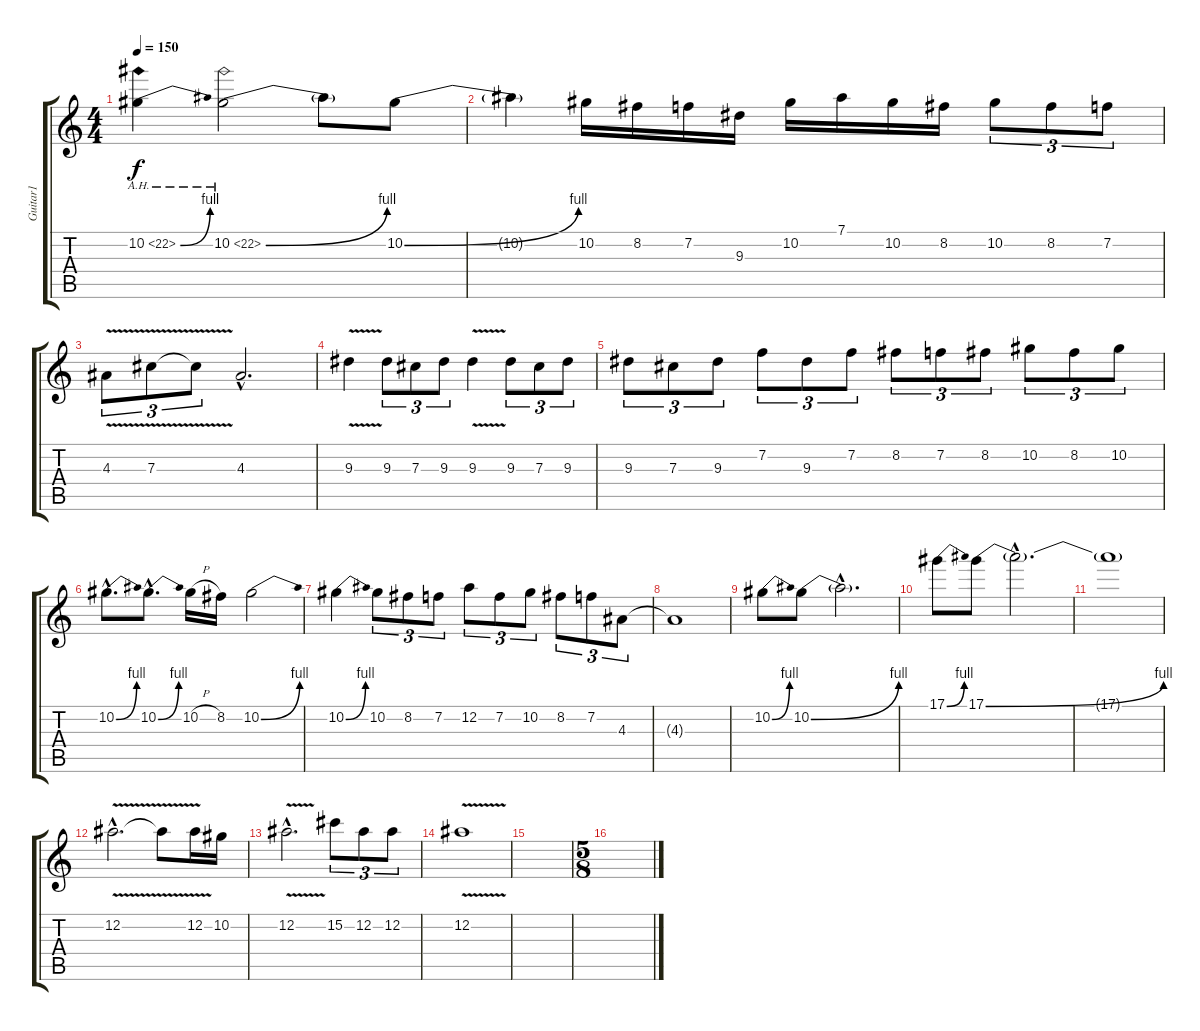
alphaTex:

\track ("Guitar1" "Guitar1") {instrument distortionguitar}
\staff {score tabs}
\tuning (Eb4 Bb3 Gb3 Db3 Ab2 Eb2) {hide}
\ts (4 4)
\tempo 150
\clef g2
\ks c
10.2{be (bend 0 0 60 4) ah 12}.4{dy f} 10.2{be (bend 0 0 60 4) ah 12}.2 10.2{t}.8 10.2{be (bend 0 0 60 4)}.8 |
10.2{t}.4 10.2.16 8.2.16 7.2.16 9.3.16 10.2.16 7.1.16 10.2.16 8.2.16 10.2.8{tu (3 2)} 8.2.8{tu (3 2)} 7.2.8{tu (3 2)} |
4.3{v}.8{tu (3 2)} 7.3{v}.8{tu (3 2)} 7.3{t}.8{tu (3 2)} 4.3{hac}.2{d} |
9.3{v}.4 9.3.8{tu (3 2)} 7.3.8{tu (3 2)} 9.3.8{tu (3 2)} 9.3{v}.4 9.3.8{tu (3 2)} 7.3.8{tu (3 2)} 9.3.8{tu (3 2)} |
9.3.8{tu (3 2)} 7.3.8{tu (3 2)} 9.3.8{tu (3 2)} 7.2.8{tu (3 2)} 9.3.8{tu (3 2)} 7.2.8{tu (3 2)} 8.2.8{tu (3 2)} 7.2.8{tu (3 2)} 8.2.8{tu (3 2)} 10.2.8{tu (3 2)} 8.2.8{tu (3 2)} 10.2.8{tu (3 2)} |
10.2{be (bend 0 0 60 4) hac}.8{d} 10.2{be (bend 0 0 60 4) hac}.8{d} 10.2{h}.16 8.2.16 10.2{be (bend 0 0 60 4)}.2 |
10.2{be (bend 0 0 60 4)}.4 10.2.8{tu (3 2)} 8.2.8{tu (3 2)} 7.2.8{tu (3 2)} 12.2.8{tu (3 2)} 7.2.8{tu (3 2)} 10.2.8{tu (3 2)} 8.2.8{tu (3 2)} 7.2.8{tu (3 2)} 4.3.8{tu (3 2)} |
4.3{t}.1 |
10.2{be (bend 0 0 60 4)}.8 10.2{be (bend 0 0 60 4)}.8 10.2{hac t}.2{d} |
17.1{be (bend 0 0 60 4)}.8 17.1{be (bend 0 0 60 4)}.8 17.1{hac t}.2{d} |
17.1{t}.1 |
12.2{v hac}.2{d} 12.2{t}.8 12.2{v}.16 10.2.16 |
12.2{v hac}.2{d} 15.2.8{tu (3 2)} 12.2.8{tu (3 2)} 12.2.8{tu (3 2)} |
12.2{v}.1 |
|
\ts (5 8)
